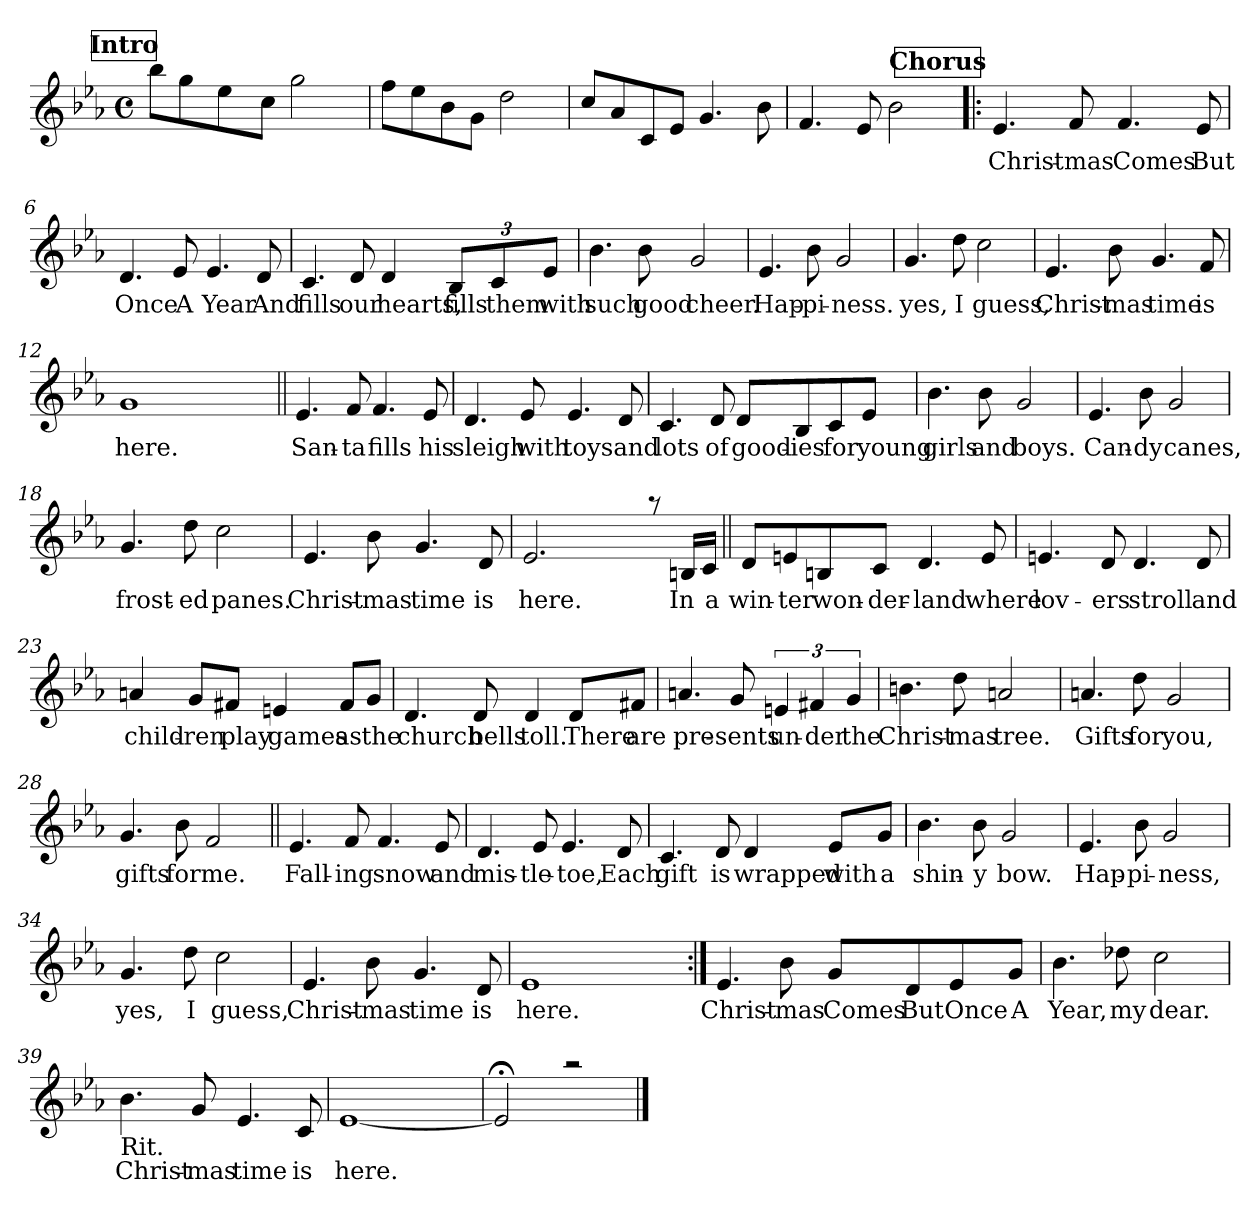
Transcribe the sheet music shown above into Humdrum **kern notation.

**kern	**text
*part1	*part1
*staff1	*staff1
*clefG2	*
*k[b-e-a-]	*
*E-:	*
*M4/4	*
*met(c)	*
!!LO:REH:place=s1:a:Bi:fs=12:t=Intro
=1	=1
!LO:TX:a:Bi:t=Ballad, with a lilt	!
*^	*
8bb-\L	6ryy	.
8gg\	.	.
.	12ryy	.
8ee-\	24ryy	.
.	96ryy	.
*MM84	*	*
.	3%2ryy	.
8cc\J	.	.
2gg\	.	.
.	48.ryy	.
*v	*v	*
=2	=2
8ff\L	.
8ee-\	.
8b-\	.
8g\J	.
2dd\	.
=3	=3
8cc/L	.
8a-/	.
8c/	.
8e-/J	.
4.g/	.
8b-\	.
!!LO:LB:g=z
!!LO:REH:place=s1:a:Bi:fs=13.7:t=Chorus:qo=3.4166666666666665
=4	=4
4.f/	.
8e-/	.
2b-\	.
=5!|:	=5!|:
4.e-/	Christ-
8f/	-mas
4.f/	Comes
8e-/	But
=6	=6
4.d/	Once
8e-/	A
4.e-/	Year
8d/	And
!!LO:LB:g=z
=7	=7
4.c/	fills
8d/	our
4d/	hearts,
12B-/L	fills
12c/	them
12e-/J	with
=8	=8
4.b-\	such
8b-\	good
2g/	cheer.
=9	=9
4.e-/	Hap-
8b-\	-pi-
2g/	-ness.
!!LO:LB:g=z
=10	=10
4.g/	yes,
8dd\	I
2cc\	guess,
=11	=11
4.e-/	Christ-
8b-\	-mas
4.g/	time
8f/	is
=12	=12
*^	*
1g	4ryy	here.
.	4ryy	.
.	4ryy	.
.	4ryy	.
*v	*v	*
!!LO:LB:g=z
=13||	=13||
4.e-/	San-
8f/	-ta
4.f/	fills
8e-/	his
=14	=14
4.d/	sleigh
8e-/	with
4.e-/	toys
8d/	and
=15	=15
4.c/	lots
8d/	of
8d/L	good-
8B-/	-ies
8c/	for
8e-/J	young
!!LO:LB:g=z
=16	=16
4.b-\	girls
8b-\	and
2g/	boys.
=17	=17
4.e-/	Can-
8b-\	-dy
2g/	canes,
=18	=18
4.g/	frost-
8dd\	-ed
2cc\	panes.
!!LO:LB:g=z
=19	=19
4.e-/	Christ-
8b-\	-mas
4.g/	time
8d/	is
=20	=20
*^	*
2.e-/	2ryy	here.
.	4ryy	.
8raa	4ryy	.
16Bn/LL	.	In
16c/JJ	.	a
*v	*v	*
=21||	=21||
8d/L	win-
8en/	-ter
8Bn/	won-
8c/J	-der-
4.d/	-land
8e/	where
!!LO:LB:g=z
=22	=22
4.en/	lov-
8d/	-ers
4.d/	stroll
8d/	and
=23	=23
4an/	child-
8g/L	-ren
8f#X/J	play
4en/	games
8f#/L	as
8g/J	the
=24	=24
4.d/	church
8d/	bells
4d/	toll.
8d/L	There
8f#X/J	are
!!LO:PB:g=z
=25	=25
4.an/	pre-
8g/	-sents
6en/	un-
6f#X/	-der
6g/	the
=26	=26
4.bn\	Christ-
8dd\	-mas
2an/	tree.
=27	=27
4.an/	Gifts
8dd\	for
2g/	you,
!!LO:LB:g=z
=28	=28
4.g/	gifts
8b-\	for
2f/	me.
=29||	=29||
4.e-/	Fall-
8f/	-ing
4.f/	snow
8e-/	and
=30	=30
4.d/	mis-
8e-/	-tle-
4.e-/	-toe,
8d/	Each
!!LO:LB:g=z
=31	=31
4.c/	gift
8d/	is
4d/	wrapped
8e-/L	with
8g/J	a
=32	=32
4.b-\	shin-
8b-\	-y
2g/	bow.
=33	=33
4.e-/	Hap-
8b-\	-pi-
2g/	-ness,
!!LO:LB:g=z
=34	=34
4.g/	yes,
8dd\	I
2cc\	guess,
=35	=35
4.e-/	Christ-
8b-\	-mas
4.g/	time
8d/	is
=36	=36
*^	*
1e-	2ryy	here.
.	4ryy	.
.	4ryy	.
*v	*v	*
!!LO:LB:g=z
=37:|!	=37:|!
4.e-/	Christ-
8b-\	-mas
8g/L	Comes
8d/	But
8e-/	Once
8g/J	A
=38	=38
4.b-\	Year,
8dd-X\	my
2cc\	dear.
!!LO:LB:g=z
=39	=39
!LO:TX:b:t=Rit.	!
4.b-\	Christ-
8g/	-mas
4.e-/	time
8c/	is
=40	=40
*^	*
[>1e-	2ryy	here.
.	2ryy	.
=41	=41	=41
2e-;</]	2ryy	.
2raa	2ryy	.
*v	*v	*
==	==
*-	*-
